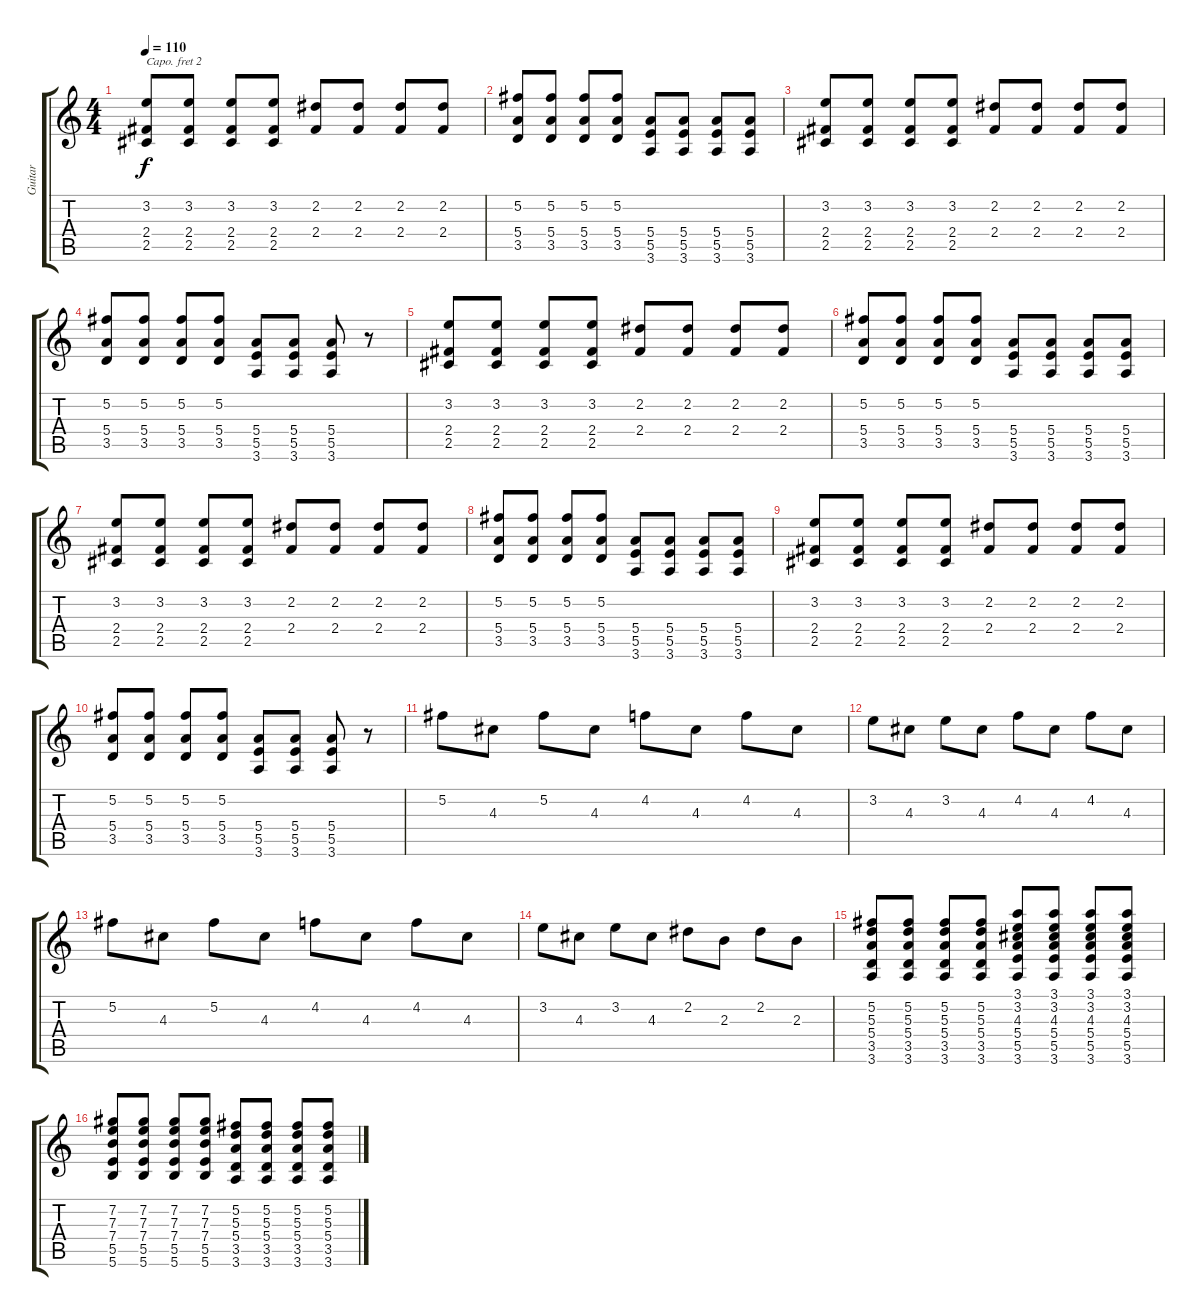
\track ("Guitar" "Guitar") {instrument overdrivenguitar}
\staff {score tabs}
\capo 2
\tuning (E4 B3 G3 D3 A2 E2) {hide}
\ts (4 4)
\tempo 110
\clef g2
\ks c
(3.2 2.4 2.5).8{dy f} (3.2 2.4 2.5).8 (3.2 2.4 2.5).8 (3.2 2.4 2.5).8 (2.2 2.4).8 (2.2 2.4).8 (2.2 2.4).8 (2.2 2.4).8 |
(5.2 5.4 3.5).8 (5.2 5.4 3.5).8 (5.2 5.4 3.5).8 (5.2 5.4 3.5).8 (5.4 5.5 3.6).8 (5.4 5.5 3.6).8 (5.4 5.5 3.6).8 (5.4 5.5 3.6).8 |
(3.2 2.4 2.5).8 (3.2 2.4 2.5).8 (3.2 2.4 2.5).8 (3.2 2.4 2.5).8 (2.2 2.4).8 (2.2 2.4).8 (2.2 2.4).8 (2.2 2.4).8 |
(5.2 5.4 3.5).8 (5.2 5.4 3.5).8 (5.2 5.4 3.5).8 (5.2 5.4 3.5).8 (5.4 5.5 3.6).8 (5.4 5.5 3.6).8 (5.4 5.5 3.6).8 r.8 |
(3.2 2.4 2.5).8 (3.2 2.4 2.5).8 (3.2 2.4 2.5).8 (3.2 2.4 2.5).8 (2.2 2.4).8 (2.2 2.4).8 (2.2 2.4).8 (2.2 2.4).8 |
(5.2 5.4 3.5).8 (5.2 5.4 3.5).8 (5.2 5.4 3.5).8 (5.2 5.4 3.5).8 (5.4 5.5 3.6).8 (5.4 5.5 3.6).8 (5.4 5.5 3.6).8 (5.4 5.5 3.6).8 |
(3.2 2.4 2.5).8 (3.2 2.4 2.5).8 (3.2 2.4 2.5).8 (3.2 2.4 2.5).8 (2.2 2.4).8 (2.2 2.4).8 (2.2 2.4).8 (2.2 2.4).8 |
(5.2 5.4 3.5).8 (5.2 5.4 3.5).8 (5.2 5.4 3.5).8 (5.2 5.4 3.5).8 (5.4 5.5 3.6).8 (5.4 5.5 3.6).8 (5.4 5.5 3.6).8 (5.4 5.5 3.6).8 |
(3.2 2.4 2.5).8 (3.2 2.4 2.5).8 (3.2 2.4 2.5).8 (3.2 2.4 2.5).8 (2.2 2.4).8 (2.2 2.4).8 (2.2 2.4).8 (2.2 2.4).8 |
(5.2 5.4 3.5).8 (5.2 5.4 3.5).8 (5.2 5.4 3.5).8 (5.2 5.4 3.5).8 (5.4 5.5 3.6).8 (5.4 5.5 3.6).8 (5.4 5.5 3.6).8 r.8 |
5.2.8 4.3.8 5.2.8 4.3.8 4.2.8 4.3.8 4.2.8 4.3.8 |
3.2.8 4.3.8 3.2.8 4.3.8 4.2.8 4.3.8 4.2.8 4.3.8 |
5.2.8 4.3.8 5.2.8 4.3.8 4.2.8 4.3.8 4.2.8 4.3.8 |
3.2.8 4.3.8 3.2.8 4.3.8 2.2.8 2.3.8 2.2.8 2.3.8 |
(5.2 5.3 5.4 3.5 3.6).8 (5.2 5.3 5.4 3.5 3.6).8 (5.2 5.3 5.4 3.5 3.6).8 (5.2 5.3 5.4 3.5 3.6).8 (3.1 3.2 4.3 5.4 5.5 3.6).8 (3.1 3.2 4.3 5.4 5.5 3.6).8 (3.1 3.2 4.3 5.4 5.5 3.6).8 (3.1 3.2 4.3 5.4 5.5 3.6).8 |
(7.2 7.3 7.4 5.5 5.6).8 (7.2 7.3 7.4 5.5 5.6).8 (7.2 7.3 7.4 5.5 5.6).8 (7.2 7.3 7.4 5.5 5.6).8 (5.2 5.3 5.4 3.5 3.6).8 (5.2 5.3 5.4 3.5 3.6).8 (5.2 5.3 5.4 3.5 3.6).8 (5.2 5.3 5.4 3.5 3.6).8
